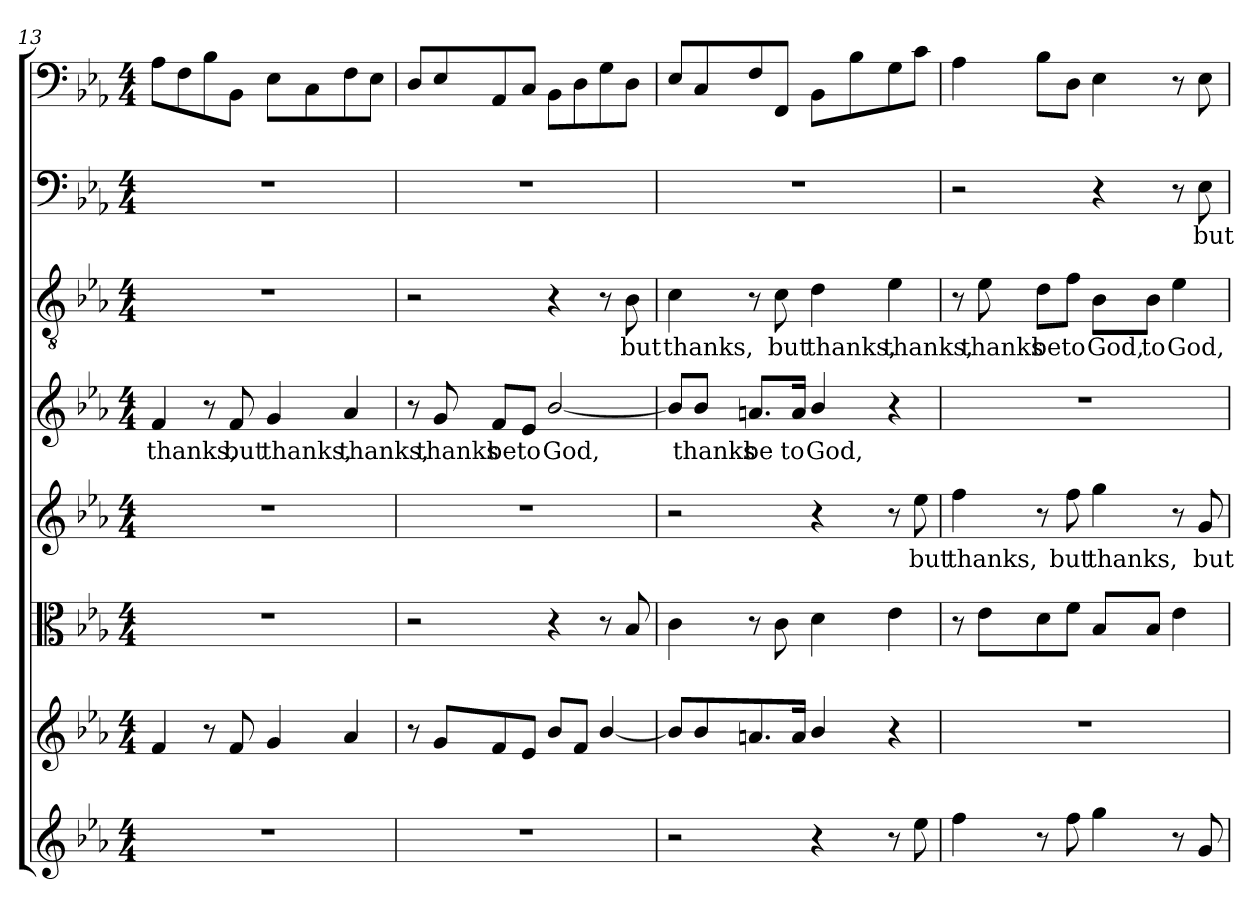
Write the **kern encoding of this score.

**kern	**kern	**kern	**kern	**text	**kern	**text	**kern	**text	**kern	**text	**kern
*part8	*part7	*part6	*part5	*part5	*part4	*part4	*part3	*part3	*part2	*part2	*part1
*staff8	*staff7	*staff6	*staff5	*staff5	*staff4	*staff4	*staff3	*staff3	*staff2	*staff2	*staff1
*clefG2	*clefG2	*clefC3	*clefG2	*	*clefG2	*	*clefGv2	*	*clefF4	*	*clefF4
*k[b-e-a-]	*k[b-e-a-]	*k[b-e-a-]	*k[b-e-a-]	*	*k[b-e-a-]	*	*k[b-e-a-]	*	*k[b-e-a-]	*	*k[b-e-a-]
*E-:	*E-:	*E-:	*E-:	*	*E-:	*	*E-:	*	*E-:	*	*E-:
*M4/4	*M4/4	*M4/4	*M4/4	*	*M4/4	*	*M4/4	*	*M4/4	*	*M4/4
=13	=13	=13	=13	=13	=13	=13	=13	=13	=13	=13	=13
1r	4f/	1r	1r	.	4f/	thanks,	1r	.	1r	.	8A-\L
.	.	.	.	.	.	.	.	.	.	.	8F\
.	8r	.	.	.	8r	.	.	.	.	.	8B-\
.	8f/	.	.	.	8f/	but	.	.	.	.	8BB-\J
.	4g/	.	.	.	4g/	thanks,	.	.	.	.	8E-\L
.	.	.	.	.	.	.	.	.	.	.	8C\
.	4a-/	.	.	.	4a-/	thanks,	.	.	.	.	8F\
.	.	.	.	.	.	.	.	.	.	.	8E-\J
=14	=14	=14	=14	=14	=14	=14	=14	=14	=14	=14	=14
1r	8r	2r	1r	.	8r	.	2r	.	1r	.	8D/L
.	8g/L	.	.	.	8g/	thanks	.	.	.	.	8E-/
.	8f/	.	.	.	8f/L	be	.	.	.	.	8AA-/
.	8e-/J	.	.	.	8e-/J	to	.	.	.	.	8C/J
.	8b-/L	4r	.	.	[2b-/	God,	4r	.	.	.	8BB-\L
.	8f/J	.	.	.	.	.	.	.	.	.	8D\
.	[4b-/	8r	.	.	.	.	8r	.	.	.	8G\
.	.	8B-/	.	.	.	.	8B-\	but	.	.	8D\J
=15	=15	=15	=15	=15	=15	=15	=15	=15	=15	=15	=15
2r	8b-/L]	4c\	2r	.	8b-/L]	.	4c\	thanks,	1r	.	8E-/L
.	8b-/	.	.	.	8b-/J	thanks	.	.	.	.	8C/
.	8.an/	8r	.	.	8.an/L	be	8r	.	.	.	8F/
.	.	8c\	.	.	.	.	8c\	but	.	.	8FF/J
.	16a/Jk	.	.	.	16a/Jk	to	.	.	.	.	.
4r	4b-/	4d\	4r	.	4b-/	God,	4d\	thanks,	.	.	8BB-\L
.	.	.	.	.	.	.	.	.	.	.	8B-\
8r	4r	4e-\	8r	.	4r	.	4e-\	thanks,	.	.	8G\
8ee-\	.	.	8ee-\	but	.	.	.	.	.	.	8c\J
=16	=16	=16	=16	=16	=16	=16	=16	=16	=16	=16	=16
4ff\	1r	8r	4ff\	thanks,	1r	.	8r	.	2r	.	4A-\
.	.	8e-\L	.	.	.	.	8e-\	thanks	.	.	.
8r	.	8d\	8r	.	.	.	8d\L	be	.	.	8B-\L
8ff\	.	8f\J	8ff\	but	.	.	8f\J	to	.	.	8D\J
4gg\	.	8B-/L	4gg\	thanks,	.	.	8B-\L	God,	4r	.	4E-\
.	.	8B-/J	.	.	.	.	8B-\J	to	.	.	.
8r	.	4e-\	8r	.	.	.	4e-\	God,	8r	.	8r
8g/	.	.	8g/	but	.	.	.	.	8E-\	but	8E-\
=	=	=	=	=	=	=	=	=	=	=	=
*-	*-	*-	*-	*-	*-	*-	*-	*-	*-	*-	*-
